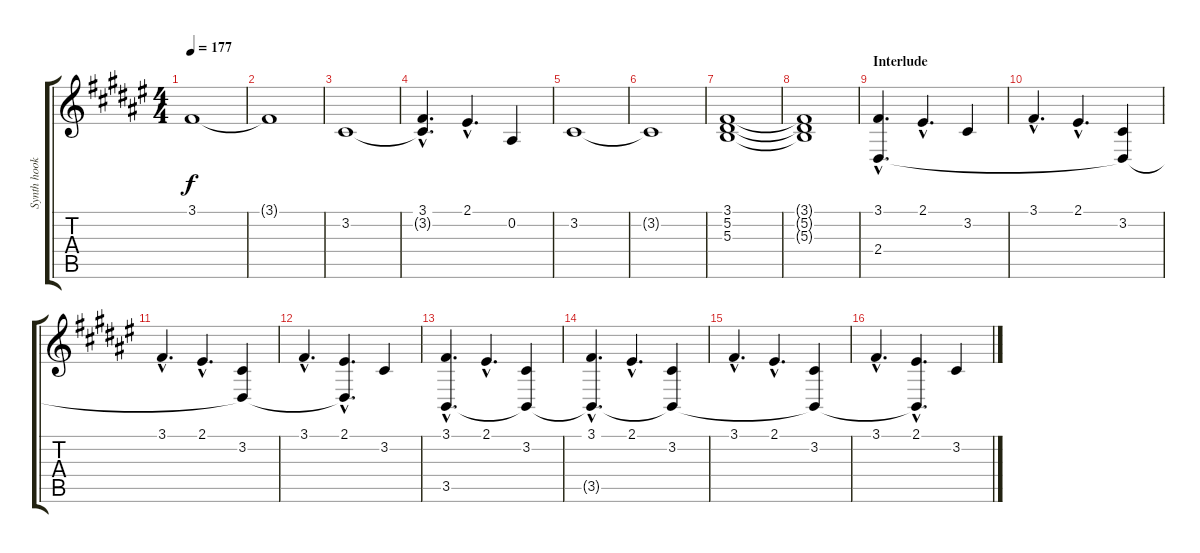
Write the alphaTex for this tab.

\track ("Synth hook" "Synth hook") {instrument lead2sawtooth}
\staff {score tabs}
\tuning (Eb4 Bb3 Gb3 Db3 Ab2 Eb2) {hide}
\ts (4 4)
\tempo 177
\clef g2
\ks d#minor
3.1.1{dy f} |
3.1{t}.1 |
3.2.1 |
(3.1{hac} 3.2{hac t}).4{d} 2.1{hac}.4{d} 0.2.4 |
3.2.1 |
3.2{t}.1 |
(3.1 5.2 5.3).1 |
(3.1{t} 5.2{t} 5.3{t}).1 |
\section ("" "Interlude")
(3.1{hac} 2.4).4{d} 2.1{hac}.4{d} 3.2.4 |
3.1{hac}.4{d} 2.1{hac}.4{d} (3.2 2.4{t}).4 |
3.1{hac}.4{d} 2.1{hac}.4{d} (3.2 2.4{t}).4 |
3.1{hac}.4{d} (2.1{hac} 2.4{hac t}).4{d} 3.2.4 |
(3.1{hac} 3.5).4{d} 2.1{hac}.4{d} (3.2 3.5{t}).4 |
(3.1{hac} 3.5{hac t}).4{d} 2.1{hac}.4{d} (3.2 3.5{t}).4 |
3.1{hac}.4{d} 2.1{hac}.4{d} (3.2 3.5{t}).4 |
3.1{hac}.4{d} (2.1{hac} 3.5{hac t}).4{d} 3.2.4
